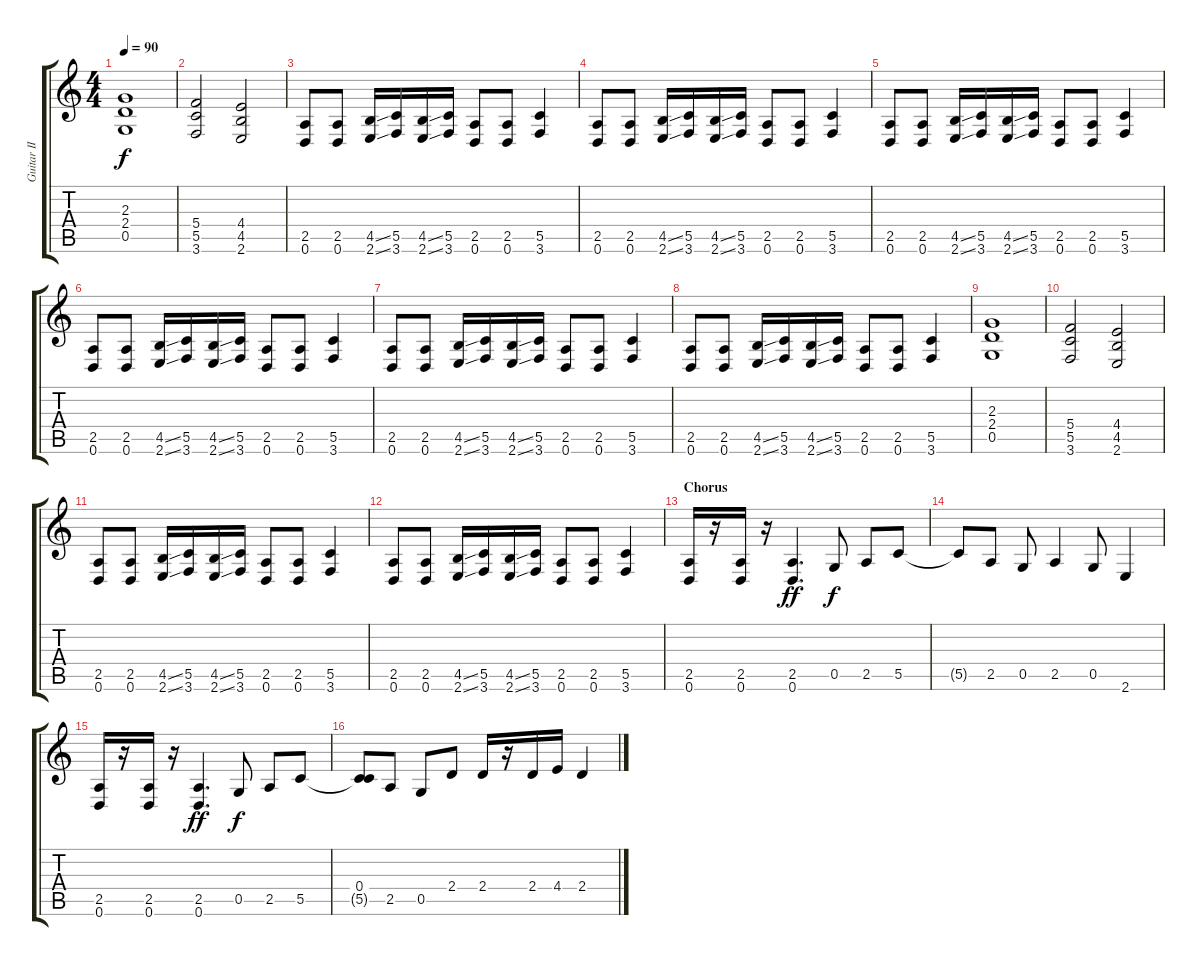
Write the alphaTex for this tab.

\track ("Guitar II" "Guitar II") {instrument overdrivenguitar}
\staff {score tabs}
\tuning (D4 A3 F3 C3 G2 D2) {hide}
\ts (4 4)
\tempo 90
\clef g2
\ks c
(2.3 2.4 0.5).1{dy f} |
(5.4 5.5 3.6).2 (4.4 4.5 2.6).2 |
(2.5 0.6).8 (2.5 0.6).8 (4.5{ss} 2.6{ss}).16 (5.5 3.6).16 (4.5{ss} 2.6{ss}).16 (5.5 3.6).16 (2.5 0.6).8 (2.5 0.6).8 (5.5 3.6).4 |
(2.5 0.6).8 (2.5 0.6).8 (4.5{ss} 2.6{ss}).16 (5.5 3.6).16 (4.5{ss} 2.6{ss}).16 (5.5 3.6).16 (2.5 0.6).8 (2.5 0.6).8 (5.5 3.6).4 |
(2.5 0.6).8 (2.5 0.6).8 (4.5{ss} 2.6{ss}).16 (5.5 3.6).16 (4.5{ss} 2.6{ss}).16 (5.5 3.6).16 (2.5 0.6).8 (2.5 0.6).8 (5.5 3.6).4 |
(2.5 0.6).8 (2.5 0.6).8 (4.5{ss} 2.6{ss}).16 (5.5 3.6).16 (4.5{ss} 2.6{ss}).16 (5.5 3.6).16 (2.5 0.6).8 (2.5 0.6).8 (5.5 3.6).4 |
(2.5 0.6).8 (2.5 0.6).8 (4.5{ss} 2.6{ss}).16 (5.5 3.6).16 (4.5{ss} 2.6{ss}).16 (5.5 3.6).16 (2.5 0.6).8 (2.5 0.6).8 (5.5 3.6).4 |
(2.5 0.6).8 (2.5 0.6).8 (4.5{ss} 2.6{ss}).16 (5.5 3.6).16 (4.5{ss} 2.6{ss}).16 (5.5 3.6).16 (2.5 0.6).8 (2.5 0.6).8 (5.5 3.6).4 |
(2.3 2.4 0.5).1 |
(5.4 5.5 3.6).2 (4.4 4.5 2.6).2 |
(2.5 0.6).8 (2.5 0.6).8 (4.5{ss} 2.6{ss}).16 (5.5 3.6).16 (4.5{ss} 2.6{ss}).16 (5.5 3.6).16 (2.5 0.6).8 (2.5 0.6).8 (5.5 3.6).4 |
(2.5 0.6).8 (2.5 0.6).8 (4.5{ss} 2.6{ss}).16 (5.5 3.6).16 (4.5{ss} 2.6{ss}).16 (5.5 3.6).16 (2.5 0.6).8 (2.5 0.6).8 (5.5 3.6).4 |
\section ("" "Chorus")
(2.5 0.6).16 r.16 (2.5 0.6).16 r.16 (2.5 0.6).4{d dy ff} 0.5.8{dy f} 2.5.8 5.5.8 |
5.5{t}.8 2.5.8 0.5.8 2.5.4 0.5.8 2.6.4 |
(2.5 0.6).16 r.16 (2.5 0.6).16 r.16 (2.5 0.6).4{d dy ff} 0.5.8{dy f} 2.5.8 5.5.8 |
(0.4 5.5{t}).8 2.5.8 0.5.8 2.4.8 2.4.16 r.16 2.4.16 4.4.16 2.4.4
